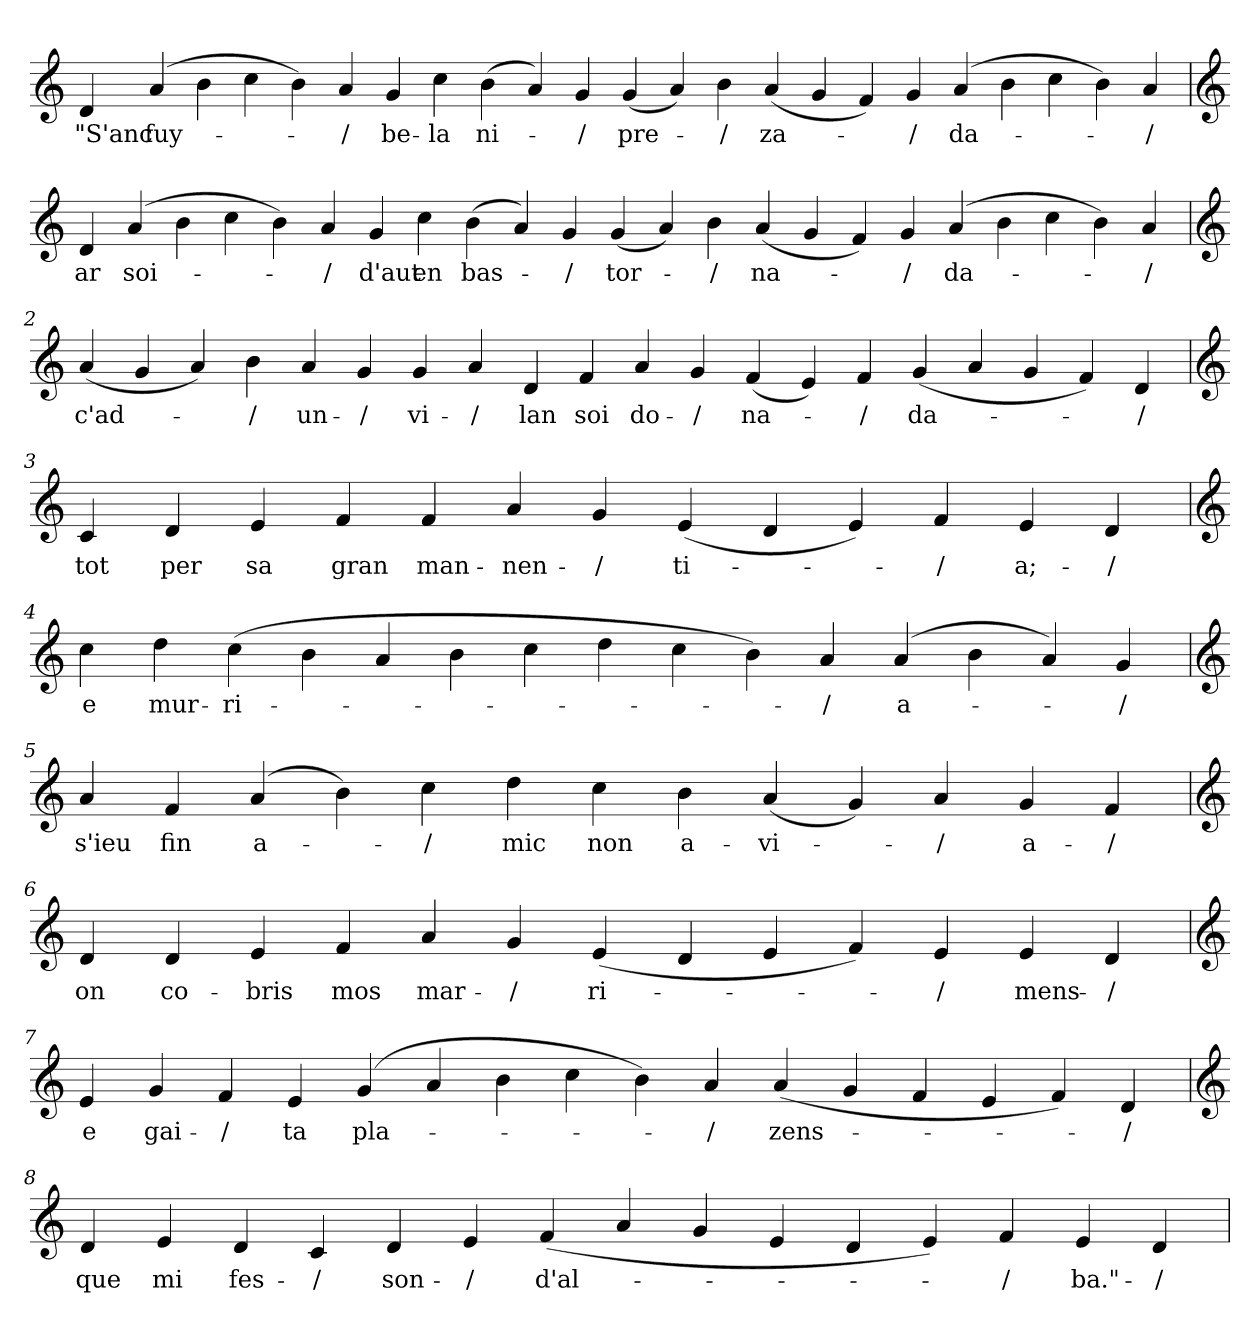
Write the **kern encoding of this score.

**kern	**text
*part1	*part1
*staff1	*staff1
*clefG2	*
=	=
4d	"S'anc
(4a	fuy-
4b	.
4cc	.
4b)	.
4a	-/
4g	be-
4cc	-la
(4b	ni-
4a)	.
4g	-/
(4g	pre-
4a)	.
4b	-/
(4a	za-
4g	.
4f)	.
4g	-/
(4a	da-
4b	.
4cc	.
4b)	.
4a	-/
=1	=1
*clefG2	*
4d	ar
(4a	soi-
4b	.
4cc	.
4b)	.
4a	-/
4g	d'aut
4cc	en
(4b	bas-
4a)	.
4g	-/
(4g	tor-
4a)	.
4b	-/
(4a	na-
4g	.
4f)	.
4g	-/
(4a	da-
4b	.
4cc	.
4b)	.
4a	-/
=2	=2
*clefG2	*
(4a	c'ad-
4g	.
4a)	.
4b	-/
4a	un-
4g	-/
4g	vi-
4a	-/
4d	lan
4f	soi
4a	do-
4g	-/
(4f	na-
4e)	.
4f	-/
(4g	da-
4a	.
4g	.
4f)	.
4d	-/
=3	=3
*clefG2	*
4c	tot
4d	per
4e	sa
4f	gran
4f	man-
4a	-nen-
4g	-/
(4e	ti-
4d	.
4e)	.
4f	-/
4e	a;-
4d	-/
=4	=4
*clefG2	*
4cc	e
4dd	mur-
(4cc	-ri-
4b	.
4a	.
4b	.
4cc	.
4dd	.
4cc	.
4b)	.
4a	-/
(4a	a-
4b	.
4a)	.
4g	-/
=5	=5
*clefG2	*
4a	s'ieu
4f	fin
(4a	a-
4b)	.
4cc	-/
4dd	mic
4cc	non
4b	a-
(4a	-vi-
4g)	.
4a	-/
4g	a-
4f	-/
=6	=6
*clefG2	*
4d	on
4d	co-
4e	-bris
4f	mos
4a	mar-
4g	-/
(4e	ri-
4d	.
4e	.
4f)	.
4e	-/
4e	mens-
4d	-/
=7	=7
*clefG2	*
4e	e
4g	gai-
4f	-/
4e	ta
(4g	pla-
4a	.
4b	.
4cc	.
4b)	.
4a	-/
(4a	zens-
4g	.
4f	.
4e	.
4f)	.
4d	-/
=8	=8
*clefG2	*
4d	que
4e	mi
4d	fes-
4c	-/
4d	son-
4e	-/
(4f	d'al-
4a	.
4g	.
4e	.
4d	.
4e)	.
4f	-/
4e	ba."-
4d	-/
=	=
*-	*-
